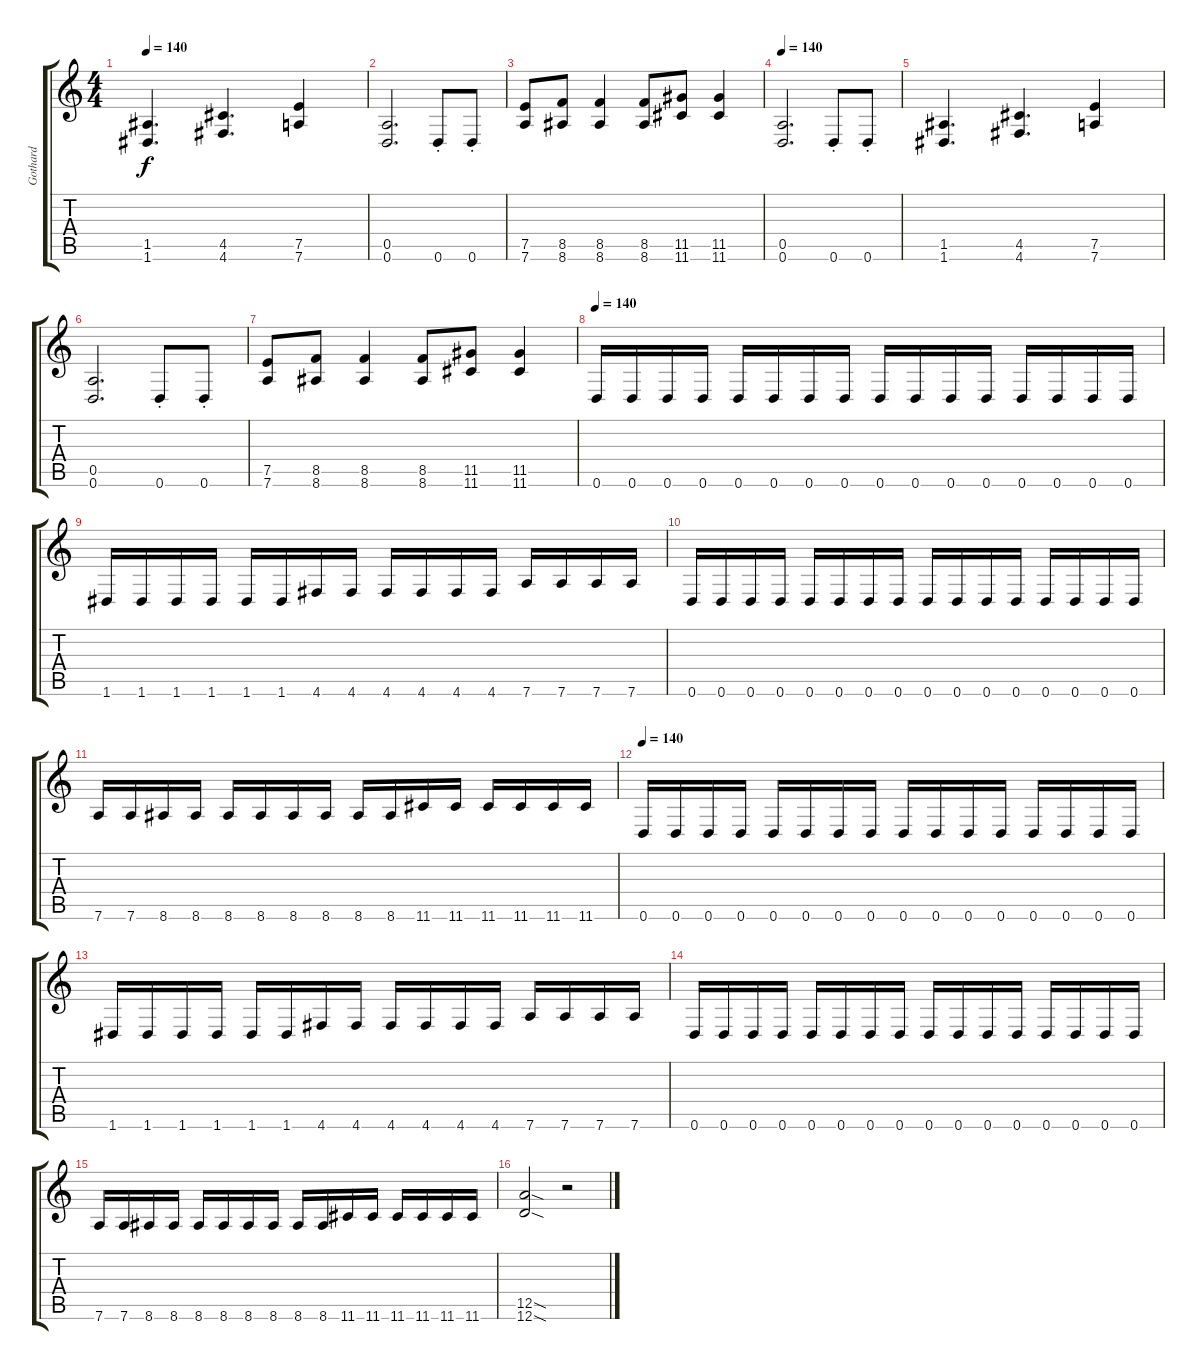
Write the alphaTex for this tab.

\track ("Gothard" "Gothard") {instrument overdrivenguitar}
\staff {score tabs}
\tuning (E4 B3 G3 D3 A2 D2) {hide}
\ts (4 4)
\tempo 140
\clef g2
\ks c
(1.5 1.6).4{d dy f} (4.5 4.6).4{d} (7.5 7.6).4 |
(0.5 0.6).2{d} 0.6{st}.8 0.6{st}.8 |
(7.5 7.6).8 (8.5 8.6).8 (8.5 8.6).4 (8.5 8.6).8 (11.5 11.6).8 (11.5 11.6).4 |
\tempo 140
(0.5 0.6).2{d} 0.6{st}.8 0.6{st}.8 |
(1.5 1.6).4{d} (4.5 4.6).4{d} (7.5 7.6).4 |
(0.5 0.6).2{d} 0.6{st}.8 0.6{st}.8 |
(7.5 7.6).8 (8.5 8.6).8 (8.5 8.6).4 (8.5 8.6).8 (11.5 11.6).8 (11.5 11.6).4 |
\tempo 140
0.6.16{volume 16} 0.6.16 0.6.16 0.6.16 0.6.16 0.6.16 0.6.16 0.6.16 0.6.16 0.6.16 0.6.16 0.6.16 0.6.16 0.6.16 0.6.16 0.6.16 |
1.6.16 1.6.16 1.6.16 1.6.16 1.6.16 1.6.16 4.6.16 4.6.16 4.6.16 4.6.16 4.6.16 4.6.16 7.6.16 7.6.16 7.6.16 7.6.16 |
0.6.16 0.6.16 0.6.16 0.6.16 0.6.16 0.6.16 0.6.16 0.6.16 0.6.16 0.6.16 0.6.16 0.6.16 0.6.16 0.6.16 0.6.16 0.6.16 |
7.6.16 7.6.16 8.6.16 8.6.16 8.6.16 8.6.16 8.6.16 8.6.16 8.6.16 8.6.16 11.6.16 11.6.16 11.6.16 11.6.16 11.6.16 11.6.16 |
\tempo 140
0.6.16 0.6.16 0.6.16 0.6.16 0.6.16 0.6.16 0.6.16 0.6.16 0.6.16 0.6.16 0.6.16 0.6.16 0.6.16 0.6.16 0.6.16 0.6.16 |
1.6.16 1.6.16 1.6.16 1.6.16 1.6.16 1.6.16 4.6.16 4.6.16 4.6.16 4.6.16 4.6.16 4.6.16 7.6.16 7.6.16 7.6.16 7.6.16 |
0.6.16 0.6.16 0.6.16 0.6.16 0.6.16 0.6.16 0.6.16 0.6.16 0.6.16 0.6.16 0.6.16 0.6.16 0.6.16 0.6.16 0.6.16 0.6.16 |
7.6.16 7.6.16 8.6.16 8.6.16 8.6.16 8.6.16 8.6.16 8.6.16 8.6.16 8.6.16 11.6.16 11.6.16 11.6.16 11.6.16 11.6.16 11.6.16 |
(12.5{sod} 12.6{sod}).2 r.2
